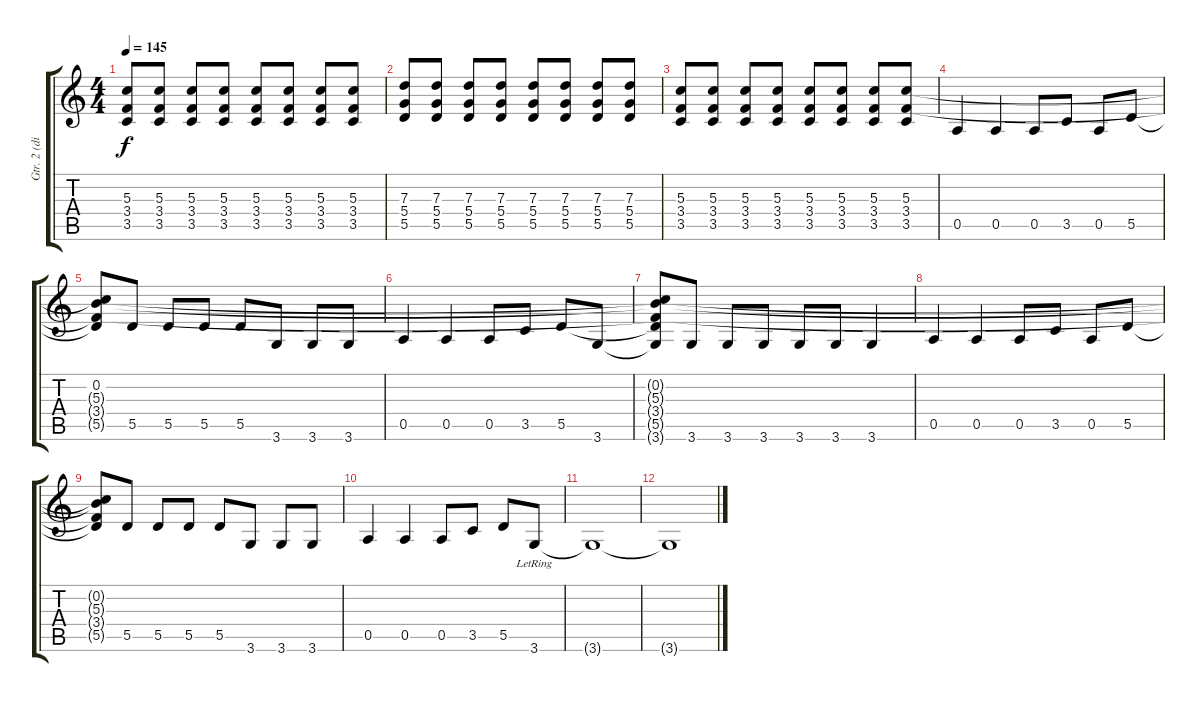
\track ("Gtr. 2 (dist.)" "Gtr. 2 (di") {instrument overdrivenguitar}
\staff {score tabs}
\tuning (E4 B3 G3 D3 A2 E2) {hide}
\ts (4 4)
\tempo 145
\clef g2
\ks c
(5.3 3.4 3.5).8{dy f} (5.3 3.4 3.5).8 (5.3 3.4 3.5).8 (5.3 3.4 3.5).8 (5.3 3.4 3.5).8 (5.3 3.4 3.5).8 (5.3 3.4 3.5).8 (5.3 3.4 3.5).8 |
(7.3 5.4 5.5).8 (7.3 5.4 5.5).8 (7.3 5.4 5.5).8 (7.3 5.4 5.5).8 (7.3 5.4 5.5).8 (7.3 5.4 5.5).8 (7.3 5.4 5.5).8 (7.3 5.4 5.5).8 |
(5.3 3.4 3.5).8 (5.3 3.4 3.5).8 (5.3 3.4 3.5).8 (5.3 3.4 3.5).8 (5.3 3.4 3.5).8 (5.3 3.4 3.5).8 (5.3 3.4 3.5).8 (5.3 3.4 3.5).8 |
0.5.4 0.5.4 0.5.8 3.5.8 0.5.8 5.5.8 |
(0.2 5.3{t} 3.4{t} 5.5{t}).8 5.5.8 5.5.8 5.5.8 5.5.8 3.6.8 3.6.8 3.6.8 |
0.5.4 0.5.4 0.5.8 3.5.8 5.5.8 3.6.8 |
(0.2{t} 5.3{t} 3.4{t} 5.5{t} 3.6{t}).8 3.6.8 3.6.8 3.6.8 3.6.8 3.6.8 3.6.4 |
0.5.4 0.5.4 0.5.8 3.5.8 0.5.8 5.5.8 |
(0.2{t} 5.3{t} 3.4{t} 5.5{t}).8 5.5.8 5.5.8 5.5.8 5.5.8 3.6.8 3.6.8 3.6.8 |
0.5.4 0.5.4 0.5.8 3.5.8 5.5.8 3.6{lr}.8 |
3.6{t}.1 |
3.6{t}.1
